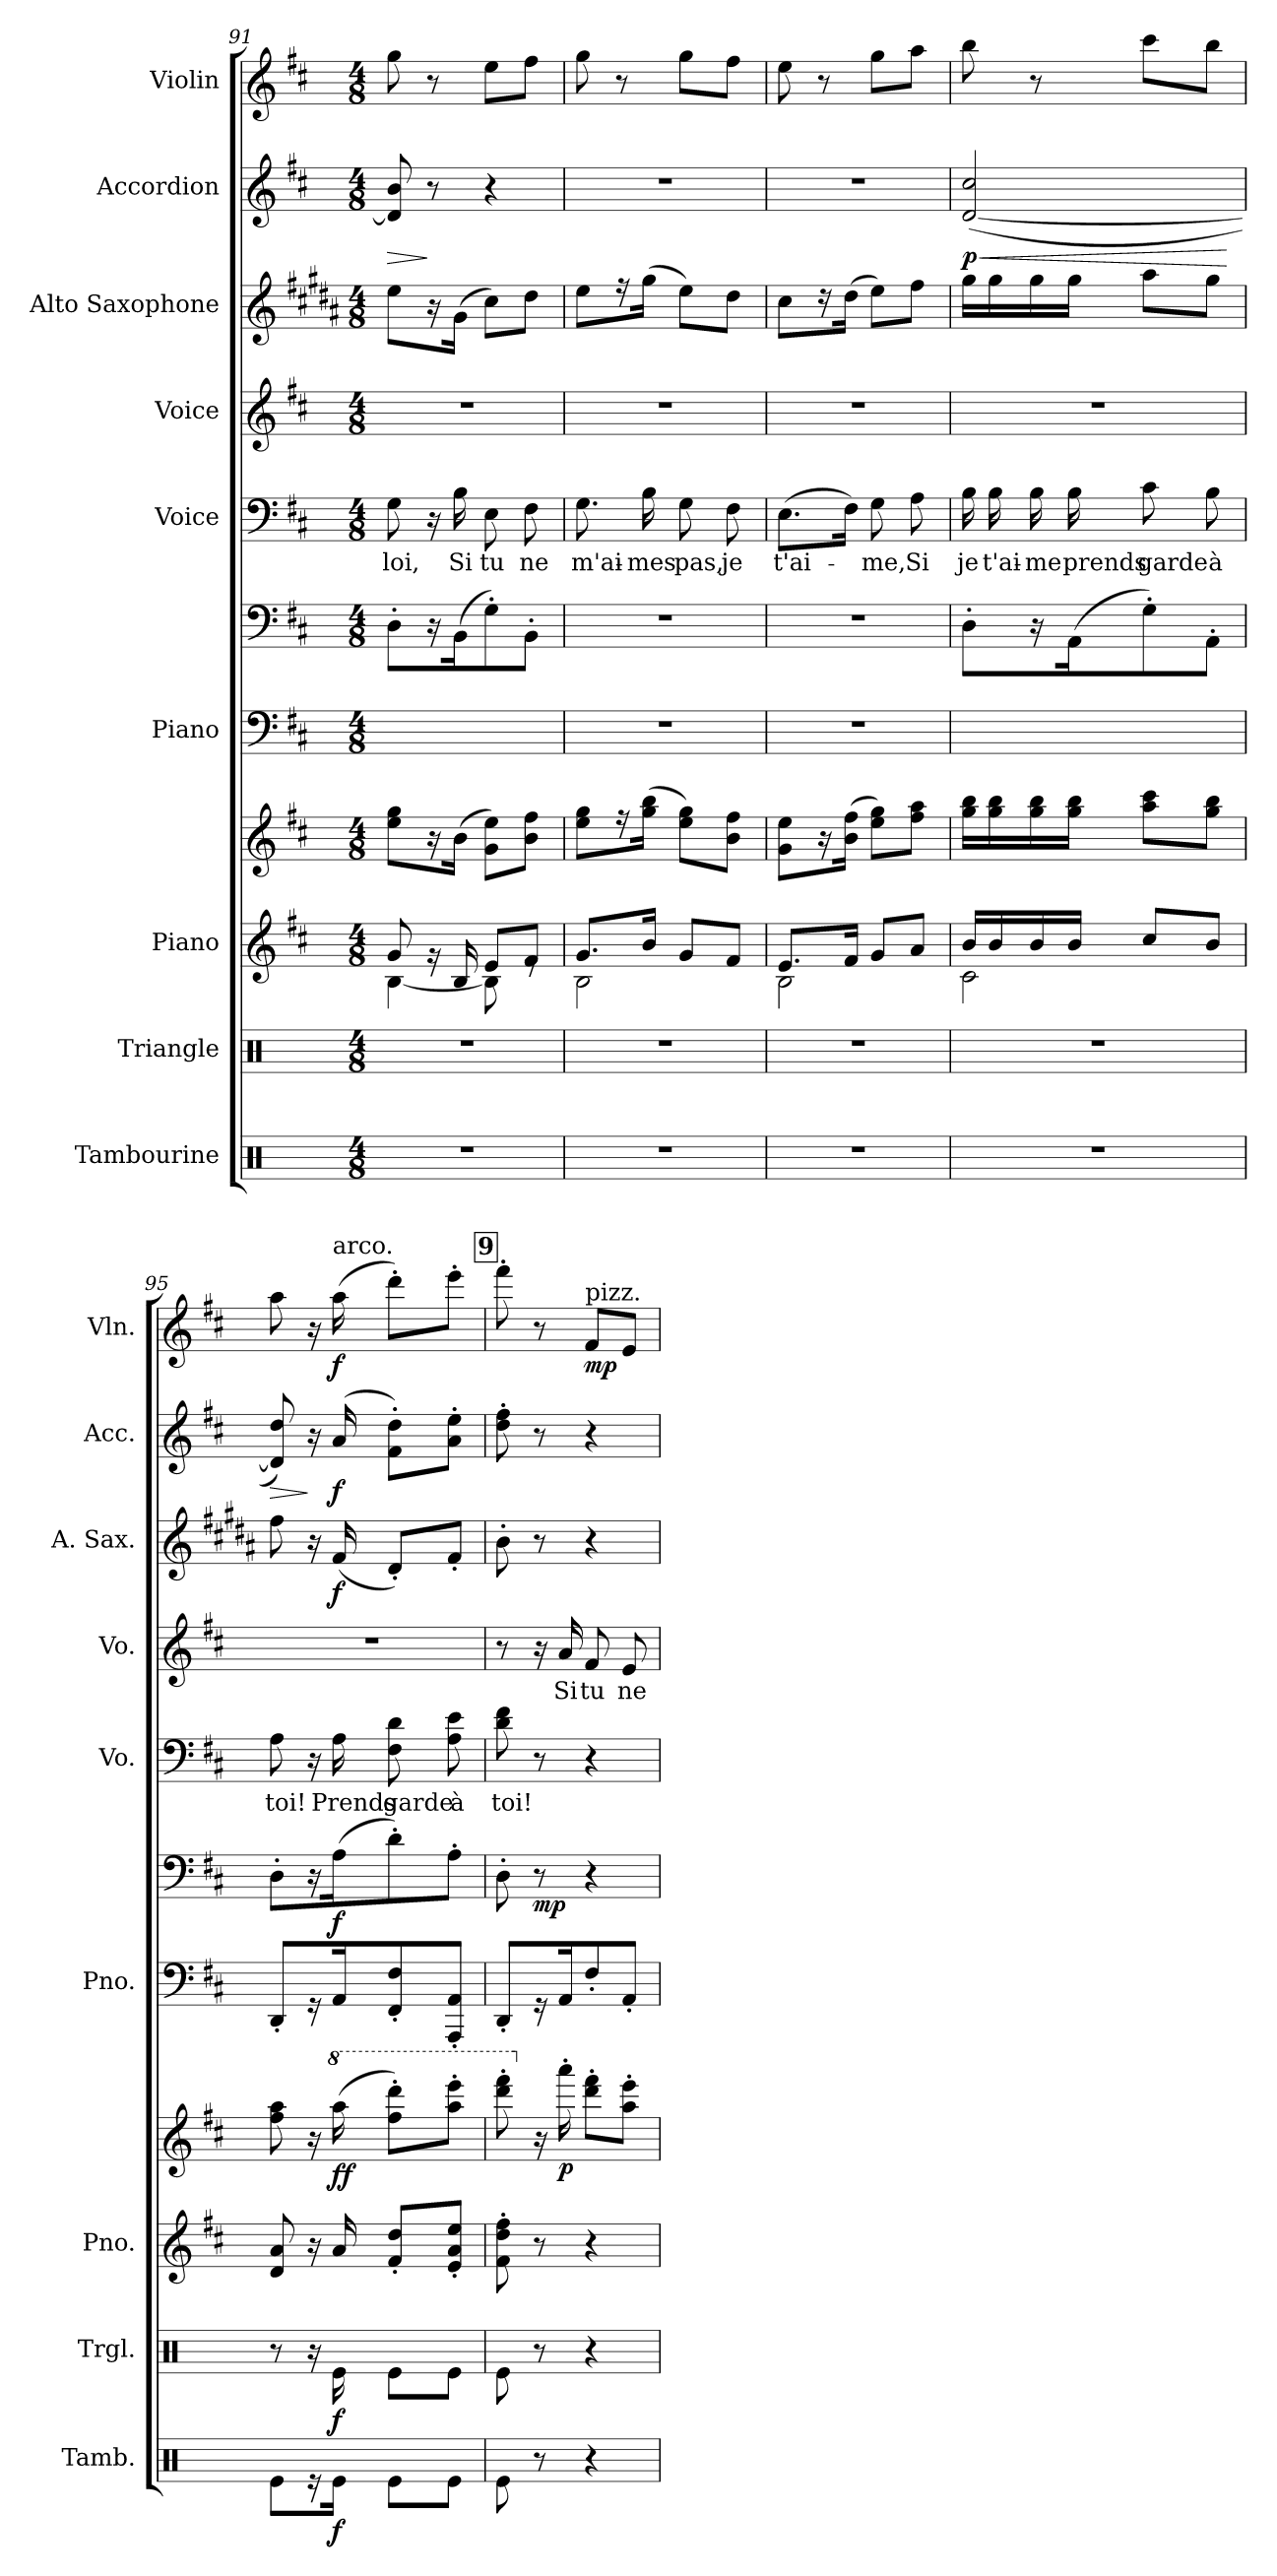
**kern	**dynam	**kern	**dynam	**kern	**kern	**dynam	**kern	**kern	**dynam	**kern	**text	**kern	**text	**kern	**dynam	**kern	**dynam	**kern	**dynam
*part9	*part9	*part8	*part8	*part7	*part7	*part7	*part6	*part6	*part6	*part5	*part5	*part4	*part4	*part3	*part3	*part2	*part2	*part1	*part1
*staff11	*staff11	*staff10	*staff10	*staff9	*staff8	*staff8/9	*staff7	*staff6	*staff6/7	*staff5	*staff5	*staff4	*staff4	*staff3	*staff3	*staff2	*staff2	*staff1	*staff1
*I"Tambourine	*	*I"Triangle	*	*I"Piano	*	*	*I"Piano	*	*	*I"Voice	*	*I"Voice	*	*I"Alto Saxophone	*	*I"Accordion	*	*I"Violin	*
*I'Tamb.	*	*I'Trgl.	*	*I'Pno.	*	*	*I'Pno.	*	*	*I'Vo.	*	*I'Vo.	*	*I'A. Sax.	*	*I'Acc.	*	*I'Vln.	*
*clefX	*	*clefX	*	*clefG2	*clefG2	*	*clefF4	*clefF4	*	*clefF4	*	*clefG2	*	*clefG2	*	*clefG2	*	*clefG2	*
*	*	*	*	*	*	*	*	*	*	*	*	*	*	*ITrd5c9	*	*	*	*	*
*k[]	*	*k[]	*	*k[f#c#]	*k[f#c#]	*	*k[f#c#]	*k[f#c#]	*	*k[f#c#]	*	*k[f#c#]	*	*k[f#c#]	*	*k[f#c#]	*	*k[f#c#]	*
*M4/8	*	*M4/8	*	*M4/8	*M4/8	*	*M4/8	*M4/8	*	*M4/8	*	*M4/8	*	*M4/8	*	*M4/8	*	*M4/8	*
=91	=91	=91	=91	=91	=91	=91	=91	=91	=91	=91	=91	=91	=91	=91	=91	=91	=91	=91	=91
*	*	*	*	*^	*	*	*	*	*	*	*	*	*	*	*	*	*	*	*
!	!	!	!	!	!	!	!	!	!	!	!	!LO:LY:b	!	!	!	!	!	!LO:HP:b	!	!
2r	.	2r	.	8g/	[4B\	8ee\ 8gg\L	.	2ryy	8D'\L	.	8G\	loi,	2r	.	8g\L	.	8d/] 8b/	>	8gg\	.
.	.	.	.	16rg	.	16r	.	.	16r	.	16r	.	.	.	16r	.	8r	]	8r	.
!	!	!	!	!	!	!	!	!	!	!	!	!LO:LY:b	!	!	!	!	!	!	!	!
.	.	.	.	16B/	.	(>16b\Jk	.	.	(16BB\K	.	16B\	Si	.	.	(16B\Jk	.	.	.	.	.
!	!	!	!	!	!	!	!	!	!	!	!	!LO:LY:b	!	!	!	!	!	!	!	!
.	.	.	.	8e/L	8B\]	8g\ 8ee\L)	.	.	8G'\)	.	8E\	tu	.	.	8e\L)	.	4r	.	8ee\L	.
!	!	!	!	!	!	!	!	!	!	!	!	!LO:LY:b	!	!	!	!	!	!	!	!
.	.	.	.	8f#/J	8re	8b\ 8ff#\J	.	.	8BB'\J	.	8F#\	ne	.	.	8f#\J	.	.	.	8ff#\J	.
=92	=92	=92	=92	=92	=92	=92	=92	=92	=92	=92	=92	=92	=92	=92	=92	=92	=92	=92	=92	=92
!	!	!	!	!	!	!	!	!	!	!	!	!LO:LY:b	!	!	!	!	!	!	!	!
2r	.	2r	.	8.g/L	2B\	8ee\ 8gg\L	.	2r	2r	.	8.G\	m'ai-	2r	.	8g\L	.	2r	.	8gg\	.
.	.	.	.	.	.	16rff	.	.	.	.	.	.	.	.	16r	.	.	.	8r	.
!	!	!	!	!	!	!	!	!	!	!	!	!LO:LY:b	!	!	!	!	!	!	!	!
.	.	.	.	16b/Jk	.	(>16gg\ 16bb\Jk	.	.	.	.	16B\	-mes	.	.	(16b\Jk	.	.	.	.	.
!	!	!	!	!	!	!	!	!	!	!	!	!LO:LY:b	!	!	!	!	!	!	!	!
.	.	.	.	8g/L	.	8ee\ 8gg\L)	.	.	.	.	8G\	pas,	.	.	8g\L)	.	.	.	8gg\L	.
!	!	!	!	!	!	!	!	!	!	!	!	!LO:LY:b	!	!	!	!	!	!	!	!
.	.	.	.	8f#/J	.	8b\ 8ff#\J	.	.	.	.	8F#\	je	.	.	8f#\J	.	.	.	8ff#\J	.
=93	=93	=93	=93	=93	=93	=93	=93	=93	=93	=93	=93	=93	=93	=93	=93	=93	=93	=93	=93	=93
!	!	!	!	!	!	!	!	!	!	!	!	!LO:LY:b	!	!	!	!	!	!	!	!
2r	.	2r	.	8.e/L	2B\	8g\ 8ee\L	.	2r	2r	.	(8.E\L	t'ai-	2r	.	8e\L	.	2r	.	8ee\	.
.	.	.	.	.	.	16r	.	.	.	.	.	.	.	.	16r	.	.	.	8r	.
.	.	.	.	16f#/Jk	.	(>16b\ 16ff#\Jk	.	.	.	.	16F#\Jk)	.	.	.	(16f#\Jk	.	.	.	.	.
!	!	!	!	!	!	!	!	!	!	!	!	!LO:LY:b	!	!	!	!	!	!	!	!
.	.	.	.	8g/L	.	8ee\ 8gg\L)	.	.	.	.	8G\	-me,	.	.	8g\L)	.	.	.	8gg\L	.
!	!	!	!	!	!	!	!	!	!	!	!	!LO:LY:b	!	!	!	!	!	!	!	!
.	.	.	.	8a/J	.	8ff#\ 8aa\J	.	.	.	.	8A\	Si	.	.	8a\J	.	.	.	8aa\J	.
!!LO:PB:g=z
=94	=94	=94	=94	=94	=94	=94	=94	=94	=94	=94	=94	=94	=94	=94	=94	=94	=94	=94	=94	=94
!	!	!	!	!	!	!	!	!	!	!	!	!LO:LY:b	!	!	!	!	!	!LO:HP:b	!	!
!	!	!	!	!	!	!	!	!	!	!	!	!	!	!	!	!	!	!LO:DY:n=1:b	!	!
2r	.	2r	.	16b/LL	2c#\	16gg\ 16bb\LL	.	2ryy	8D'\L	.	16B\	je	2r	.	16b\LL	.	([2d/ 2cc#/	< p	8bb\	.
!	!	!	!	!	!	!	!	!	!	!	!	!LO:LY:b	!	!	!	!	!	!	!	!
.	.	.	.	16b/	.	16gg\ 16bb\	.	.	.	.	16B\	t'ai-	.	.	16b\	.	.	.	.	.
!	!	!	!	!	!	!	!	!	!	!	!	!LO:LY:b	!	!	!	!	!	!	!	!
.	.	.	.	16b/	.	16gg\ 16bb\	.	.	16r	.	16B\	-me	.	.	16b\	.	.	.	8r	.
!	!	!	!	!	!	!	!	!	!	!	!	!LO:LY:b	!	!	!	!	!	!	!	!
.	.	.	.	16b/JJ	.	16gg\ 16bb\JJ	.	.	(16AA\K	.	16B\	prends	.	.	16b\JJ	.	.	.	.	.
!	!	!	!	!	!	!	!	!	!	!	!	!LO:LY:b	!	!	!	!	!	!	!	!
.	.	.	.	8cc#/L	.	8aa\ 8ccc#\L	.	.	8G'\)	.	8c#\	garde	.	.	8cc#\L	.	.	.	8ccc#\L	.
!	!	!	!	!	!	!	!	!	!	!	!	!LO:LY:b	!	!	!	!	!	!	!	!
.	.	.	.	8b/J	.	8gg\ 8bb\J	.	.	8AA'\J	.	8B\	à	.	.	8b\J	.	.	.	8bb\J	.
*	*	*	*	*v	*v	*	*	*	*	*	*	*	*	*	*	*	*	*	*	*
.	.	.	.	.	.	.	.	.	.	.	.	.	.	.	.	.	[	.	.
=95	=95	=95	=95	=95	=95	=95	=95	=95	=95	=95	=95	=95	=95	=95	=95	=95	=95	=95	=95
!	!	!	!	!	!	!	!	!	!	!	!LO:LY:b	!	!	!	!	!	!LO:HP:b	!	!
8Re\L	.	8r	.	8d/ 8a/	8ff#\ 8aa\	.	8DD'/L	8D'\L	.	8A\	toi!	2r	.	8a\	.	8d/] 8dd/)	>	8aa\	.
16r	.	16r	.	16r	16r	.	16r	16r	.	16r	.	.	.	16r	.	16r	]	16r	.
*	*	*	*	*	*8va	*	*	*	*	*	*	*	*	*	*	*	*	*	*
!	!	!	!	!	!	!	!	!	!	!	!	!	!	!	!	!	!	!LO:TX:a:t=arco.	!
!	!LO:DY:b	!	!LO:DY:b	!	!	!LO:DY:b	!	!	!LO:DY:b	!	!LO:LY:b	!	!	!	!LO:DY:b	!	!LO:DY:b	!	!LO:DY:b
16Re\Jk	f	16Re\	f	16a/	(16aaa\	ff	16AA/K	(16A\K	f	16A\	Prends	.	.	(16A/	f	(16a/	f	(16aa\	f
!	!	!	!	!	!	!	!	!	!	!	!LO:LY:b	!	!	!	!	!	!	!	!
8Re\L	.	8Re\L	.	8f#/' 8dd/'L	8fff#\' 8dddd\'L)	.	8FF#/' 8F#/'	8d'\)	.	8F#\ 8d\	garde	.	.	8F#'/L)	.	8f#\' 8dd\'L)	.	8ddd'\L)	.
!	!	!	!	!	!	!	!	!	!	!	!LO:LY:b	!	!	!	!	!	!	!	!
8Re\J	.	8Re\J	.	8e/' 8a/' 8ee/'J	8aaa\' 8eeee\'J	.	8AAA/' 8AA/'J	8A'\J	.	8A\ 8e\	à	.	.	8A'/J	.	8a\' 8ee\'J	.	8eee'\J	.
!!LO:REH:place=s1:a:B:fs=14:t=9
=96	=96	=96	=96	=96	=96	=96	=96	=96	=96	=96	=96	=96	=96	=96	=96	=96	=96	=96	=96
!	!	!	!	!	!	!	!	!	!	!	!LO:LY:b	!	!	!	!	!	!	!	!
8Re\	.	8Re\	.	8f#\' 8dd\' 8ff#\'	8dddd\' 8ffff#\'	.	8DD'/L	8D'\	.	8d\ 8f#\	toi!	8r	.	8d'\	.	8dd\' 8ff#\'	.	8fff#'\	.
*	*	*	*	*	*X8va	*	*	*	*	*	*	*	*	*	*	*	*	*	*
!	!	!	!	!	!	!	!	!	!LO:DY:b	!	!	!	!	!	!	!	!	!	!
8r	.	8r	.	8r	16r	.	16r	8r	mp	8r	.	16r	.	8r	.	8r	.	8r	.
!	!	!	!	!	!	!LO:DY:b	!	!	!	!	!	!	!LO:LY:b	!	!	!	!	!	!
.	.	.	.	.	16aaa'\	p	16AA/K	.	.	.	.	16a/	Si	.	.	.	.	.	.
!	!	!	!	!	!	!	!	!	!	!	!	!	!	!	!	!	!	!LO:TX:a:t=pizz.	!
!	!	!	!	!	!	!	!	!	!	!	!	!	!LO:LY:b	!	!	!	!	!	!LO:DY:b
4r	.	4r	.	4r	8ddd\' 8fff#\'L	.	8F#'/	4r	.	4r	.	8f#/	tu	4r	.	4r	.	8f#/L	mp
!	!	!	!	!	!	!	!	!	!	!	!	!	!LO:LY:b	!	!	!	!	!	!
.	.	.	.	.	8aa\' 8eee\'J	.	8AA'/J	.	.	.	.	8e/	ne	.	.	.	.	8e/J	.
=	=	=	=	=	=	=	=	=	=	=	=	=	=	=	=	=	=	=	=
*-	*-	*-	*-	*-	*-	*-	*-	*-	*-	*-	*-	*-	*-	*-	*-	*-	*-	*-	*-
